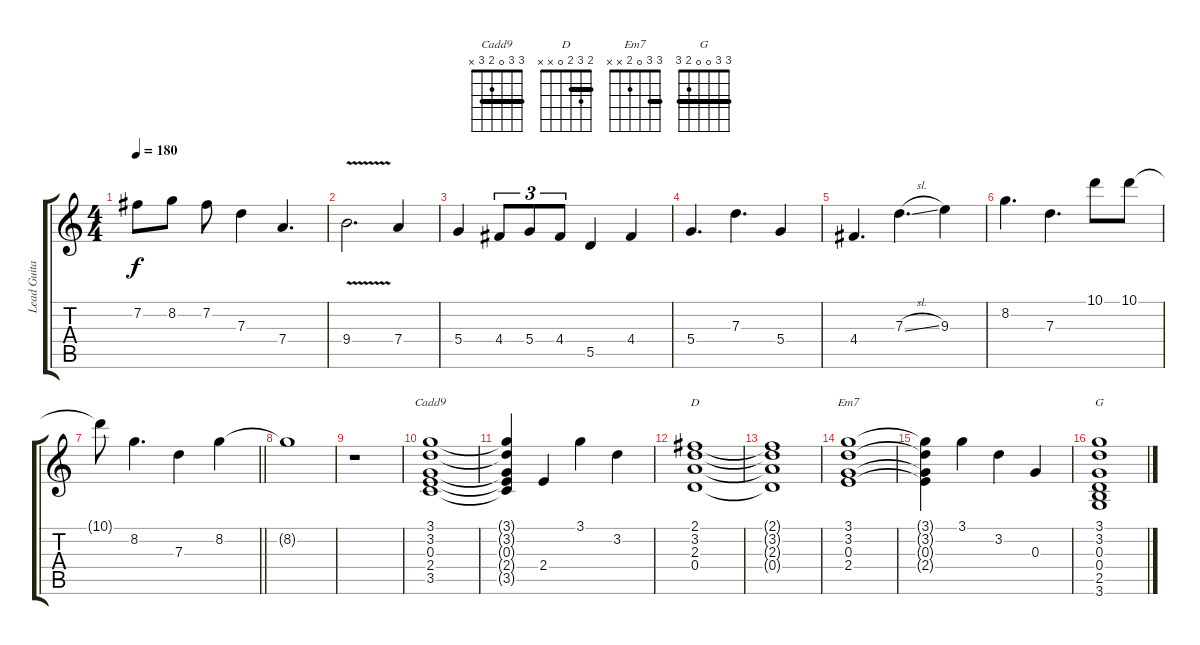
\track ("Lead Guitar" "Lead Guita") {instrument electricguitarclean}
\staff {score tabs}
\tuning (E4 B3 G3 D3 A2 E2) {hide}
\chord ("Cadd9" 3 3 0 2 3 x) {barre 3}
\chord ("D" 2 3 2 0 x x) {barre 2}
\chord ("Em7" 3 3 0 2 x x) {barre 3}
\chord ("G" 3 3 0 0 2 3) {barre 3}
\ts (4 4)
\tempo 180
\clef g2
\ks c
7.2.8{dy f} 8.2.8 7.2.8 7.3.4 7.4.4{d} |
9.4{v}.2{d} 7.4.4 |
5.4.4 4.4.8{tu (3 2)} 5.4.8{tu (3 2)} 4.4.8{tu (3 2)} 5.5.4 4.4.4 |
5.4.4{d} 7.3.4{d} 5.4.4 |
4.4.4{d} 7.3{sl}.4{d} 9.3.4 |
8.2.4{d} 7.3.4{d} 10.1.8 10.1.8 |
\barLineRight lightlight
10.1{t}.8 8.2.4{d} 7.3.4 8.2.4 |
8.2{t}.1 |
r.1 |
(3.1 3.2 0.3 2.4 3.5).1{ch "Cadd9"} |
(3.1{t} 3.2{t} 0.3{t} 2.4{t} 3.5{t}).4 2.4.4 3.1.4 3.2.4 |
(2.1 3.2 2.3 0.4).1{ch "D"} |
(2.1{t} 3.2{t} 2.3{t} 0.4{t}).1 |
(3.1 3.2 0.3 2.4).1{ch "Em7"} |
(3.1{t} 3.2{t} 0.3{t} 2.4{t}).4 3.1.4 3.2.4 0.3.4 |
(3.1 3.2 0.3 0.4 2.5 3.6).1{ch "G"}
